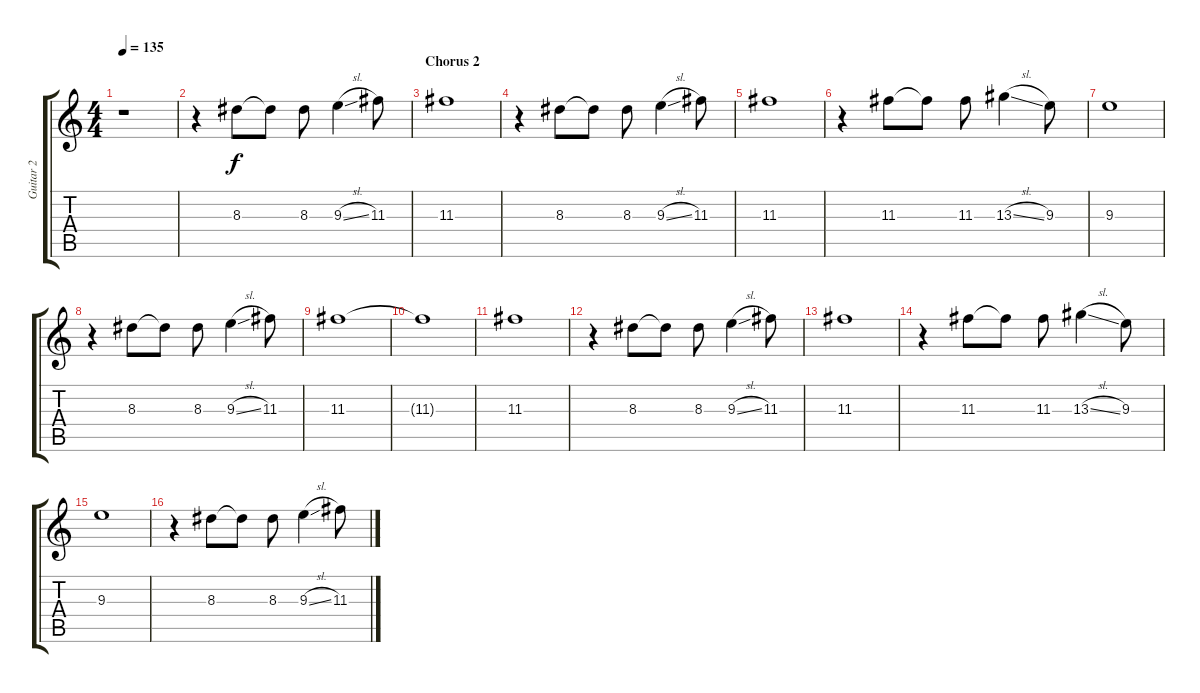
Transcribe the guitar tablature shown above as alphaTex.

\track ("Guitar 2" "Guitar 2") {instrument distortionguitar}
\staff {score tabs}
\tuning (E4 B3 G3 D3 A2 E2) {hide}
\ts (4 4)
\tempo 135
\clef g2
\ks c
r.1{dy f} |
r.4 8.3.8 8.3{t}.8 8.3.8 9.3{sl}.4 11.3.8 |
\section ("" "Chorus 2")
11.3.1 |
r.4 8.3.8 8.3{t}.8 8.3.8 9.3{sl}.4 11.3.8 |
11.3.1 |
r.4 11.3.8 11.3{t}.8 11.3.8 13.3{sl}.4 9.3.8 |
9.3.1 |
r.4 8.3.8 8.3{t}.8 8.3.8 9.3{sl}.4 11.3.8 |
11.3.1 |
11.3{t}.1 |
11.3.1 |
r.4 8.3.8 8.3{t}.8 8.3.8 9.3{sl}.4 11.3.8 |
11.3.1 |
r.4 11.3.8 11.3{t}.8 11.3.8 13.3{sl}.4 9.3.8 |
9.3.1 |
r.4 8.3.8 8.3{t}.8 8.3.8 9.3{sl}.4 11.3.8
